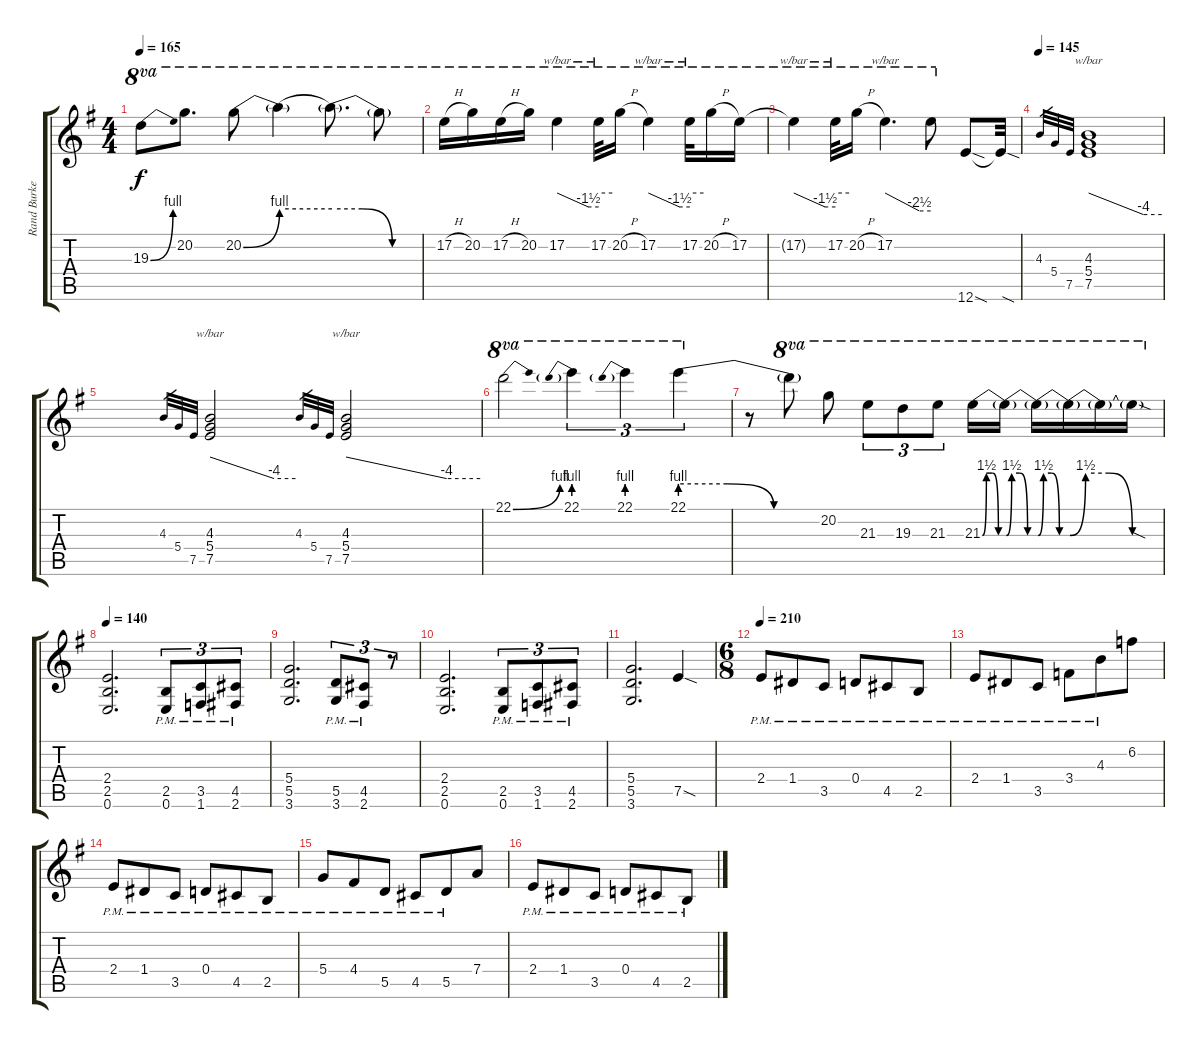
\track ("Rand Burkey" "Rand Burke") {instrument overdrivenguitar}
\staff {score tabs}
\tuning (E4 B3 G3 D3 A2 E2) {hide}
\ts (4 4)
\tempo 165
\clef g2
\ks g
19.3{be (bend 0 0 60 4)}.8{ot 8va dy f} 20.2.8{d ot 8va} 20.2{be (bend 0 0 60 4)}.8{ot 8va} 20.2{be (hold 0 4 60 4) t}.4{ot 8va} 20.2{be (custom 0 4 20 4 40 0 60 0) t}.8{d ot 8va} 20.2{t}.8{ot 8va} |
17.2{h}.16{ot 8va} 20.2.16{ot 8va} 17.2{h}.16{ot 8va} 20.2.16{ot 8va} 17.2.4{tbe (custom default 0 0 45 -6 60 -6) ot 8va} 17.2.32{tbe (hold default 0 0 60 0) ot 8va} 20.2{h}.16{ot 8va} 17.2.4{tbe (custom default 0 0 45 -6 60 -6) ot 8va} 17.2.32{tbe (hold default 0 0 60 0) ot 8va} 20.2{h}.16{ot 8va} 17.2.16{ot 8va} |
17.2{t}.4{tbe (custom default 0 0 45 -6 60 -6) ot 8va} 17.2.32{tbe (hold default 0 0 60 0) ot 8va} 20.2{h}.16{ot 8va} 17.2.4{d tbe (custom default 0 0 45 -10 60 -10) ot 8va} 17.2{t}.8{ot 8va} 12.6{sod}.8 12.6{sod t}.32 |
\tempo 145
4.3.32{gr} 5.4.32{gr} 7.5.32{gr} (4.3 5.4 7.5).1{tbe (custom default 0 0 45 -16 60 -16)} |
4.3.32{gr} 5.4.32{gr} 7.5.32{gr} (4.3 5.4 7.5).2{tbe (custom default 0 0 45 -16 60 -16)} 4.3.32{gr} 5.4.32{gr} 7.5.32{gr} (4.3 5.4 7.5).2{tbe (custom default 0 0 45 -16 60 -16)} |
22.1{be (bend 0 0 60 4)}.2{ot 8va} 22.1{be (prebend 0 4 60 4)}.4{tu (3 2) ot 8va} 22.1{be (prebend 0 4 60 4)}.4{tu (3 2) ot 8va} 22.1{be (custom 0 4 20 4 40 0 60 0)}.4{tu (3 2) ot 8va} |
r.8 22.1{t}.8{ot 8va} 20.2.8{ot 8va} 21.3.8{tu (3 2) ot 8va} 19.3.8{tu (3 2) ot 8va} 21.3.8{tu (3 2) ot 8va} 21.3{be (custom 0 0 10 6 25 6 40 0 60 0)}.16{ot 8va} 21.3{be (custom 0 0 10 6 25 6 40 0 60 0) t}.16{ot 8va} 21.3{be (custom 0 0 10 6 25 6 40 0 60 0) t}.16{ot 8va} 21.3{be (custom 0 0 10 6 25 6 40 0 60 0) t}.16{ot 8va} 21.3{t}.16{ot 8va} 21.3{sod t}.16{ot 8va} |
\tempo 140
(2.4 2.5 0.6).2{d} (2.5{pm} 0.6{pm}).8{tu (3 2)} (3.5{pm} 1.6{pm}).8{tu (3 2)} (4.5{pm} 2.6{pm}).8{tu (3 2)} |
(5.4 5.5 3.6).2{d} (5.5{pm} 3.6{pm}).8{tu (3 2)} (4.5{pm} 2.6{pm}).8{tu (3 2)} r.8{tu (3 2)} |
(2.4 2.5 0.6).2{d} (2.5{pm} 0.6{pm}).8{tu (3 2)} (3.5{pm} 1.6{pm}).8{tu (3 2)} (4.5{pm} 2.6{pm}).8{tu (3 2)} |
(5.4 5.5 3.6).2{d} 7.5{sod}.4 |
\ts (6 8)
\tempo 210
2.4{pm}.8 1.4{pm}.8 3.5{pm}.8 0.4{pm}.8 4.5{pm}.8 2.5{pm}.8 |
2.4{pm}.8 1.4{pm}.8 3.5{pm}.8 3.4{pm}.8 4.3{pm}.8 6.2.8 |
2.4{pm}.8 1.4{pm}.8 3.5{pm}.8 0.4{pm}.8 4.5{pm}.8 2.5{pm}.8 |
5.4{pm}.8 4.4{pm}.8 5.5{pm}.8 4.5{pm}.8 5.5{pm}.8 7.4.8 |
2.4{pm}.8 1.4{pm}.8 3.5{pm}.8 0.4{pm}.8 4.5{pm}.8 2.5{pm}.8
